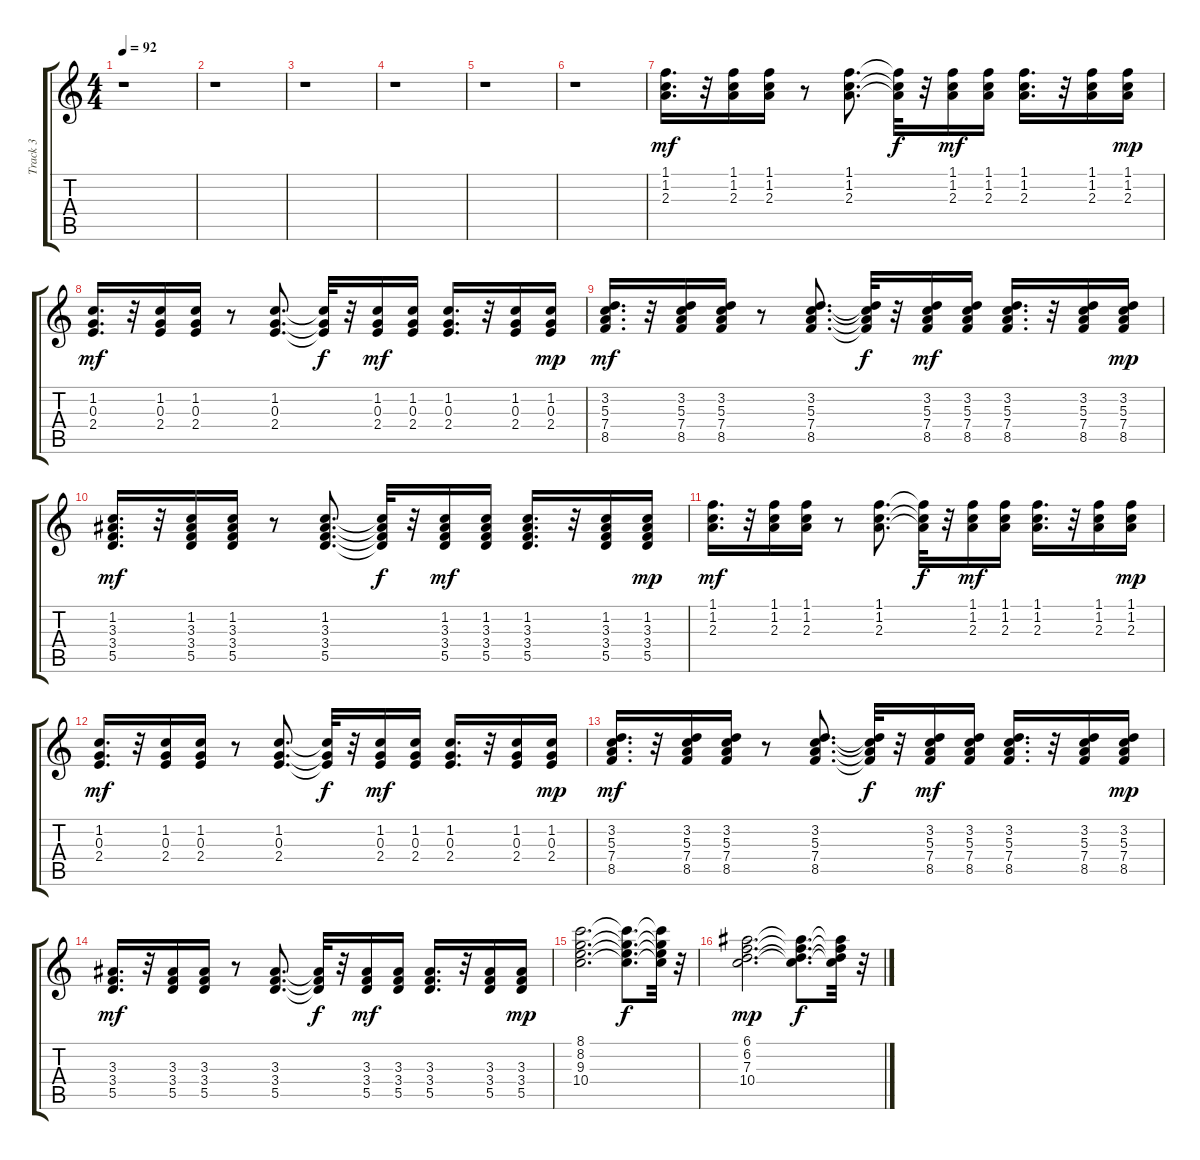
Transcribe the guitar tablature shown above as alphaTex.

\track ("Track 3" "Track 3") {instrument overdrivenguitar}
\staff {score tabs}
\tuning (E4 B3 G3 D3 A2 E2) {hide}
\ts (4 4)
\tempo 92
\clef g2
\ks c
r.1{dy mp} |
r.1 |
r.1 |
r.1 |
r.1 |
r.1 |
(1.1 1.2 2.3).16{d dy mf instrument electricguitarclean} r.32 (1.1 1.2 2.3).16 (1.1 1.2 2.3).16 r.8 (1.1 1.2 2.3).8{d} (1.1{t} 1.2{t} 2.3{t}).32{dy f} r.32 (1.1 1.2 2.3).16{dy mf} (1.1 1.2 2.3).16 (1.1 1.2 2.3).16{d} r.32 (1.1 1.2 2.3).16 (1.1 1.2 2.3).16{dy mp} |
(1.2 0.3 2.4).16{d dy mf} r.32 (1.2 0.3 2.4).16 (1.2 0.3 2.4).16 r.8 (1.2 0.3 2.4).8{d} (1.2{t} 0.3{t} 2.4{t}).32{dy f} r.32 (1.2 0.3 2.4).16{dy mf} (1.2 0.3 2.4).16 (1.2 0.3 2.4).16{d} r.32 (1.2 0.3 2.4).16 (1.2 0.3 2.4).16{dy mp} |
(3.2 5.3 7.4 8.5).16{d dy mf} r.32 (3.2 5.3 7.4 8.5).16 (3.2 5.3 7.4 8.5).16 r.8 (3.2 5.3 7.4 8.5).8{d} (3.2{t} 5.3{t} 7.4{t} 8.5{t}).32{dy f} r.32 (3.2 5.3 7.4 8.5).16{dy mf} (3.2 5.3 7.4 8.5).16 (3.2 5.3 7.4 8.5).16{d} r.32 (3.2 5.3 7.4 8.5).16 (3.2 5.3 7.4 8.5).16{dy mp} |
(1.2 3.3 3.4 5.5).16{d dy mf} r.32 (1.2 3.3 3.4 5.5).16 (1.2 3.3 3.4 5.5).16 r.8 (1.2 3.3 3.4 5.5).8{d} (1.2{t} 3.3{t} 3.4{t} 5.5{t}).32{dy f} r.32 (1.2 3.3 3.4 5.5).16{dy mf} (1.2 3.3 3.4 5.5).16 (1.2 3.3 3.4 5.5).16{d} r.32 (1.2 3.3 3.4 5.5).16 (1.2 3.3 3.4 5.5).16{dy mp} |
(1.1 1.2 2.3).16{d dy mf} r.32 (1.1 1.2 2.3).16 (1.1 1.2 2.3).16 r.8 (1.1 1.2 2.3).8{d} (1.1{t} 1.2{t} 2.3{t}).32{dy f} r.32 (1.1 1.2 2.3).16{dy mf} (1.1 1.2 2.3).16 (1.1 1.2 2.3).16{d} r.32 (1.1 1.2 2.3).16 (1.1 1.2 2.3).16{dy mp} |
(1.2 0.3 2.4).16{d dy mf} r.32 (1.2 0.3 2.4).16 (1.2 0.3 2.4).16 r.8 (1.2 0.3 2.4).8{d} (1.2{t} 0.3{t} 2.4{t}).32{dy f} r.32 (1.2 0.3 2.4).16{dy mf} (1.2 0.3 2.4).16 (1.2 0.3 2.4).16{d} r.32 (1.2 0.3 2.4).16 (1.2 0.3 2.4).16{dy mp} |
(3.2 5.3 7.4 8.5).16{d dy mf} r.32 (3.2 5.3 7.4 8.5).16 (3.2 5.3 7.4 8.5).16 r.8 (3.2 5.3 7.4 8.5).8{d} (3.2{t} 5.3{t} 7.4{t} 8.5{t}).32{dy f} r.32 (3.2 5.3 7.4 8.5).16{dy mf} (3.2 5.3 7.4 8.5).16 (3.2 5.3 7.4 8.5).16{d} r.32 (3.2 5.3 7.4 8.5).16 (3.2 5.3 7.4 8.5).16{dy mp} |
(3.3 3.4 5.5).16{d dy mf} r.32 (3.3 3.4 5.5).16 (3.3 3.4 5.5).16 r.8 (3.3 3.4 5.5).8{d} (3.3{t} 3.4{t} 5.5{t}).32{dy f} r.32 (3.3 3.4 5.5).16{dy mf} (3.3 3.4 5.5).16 (3.3 3.4 5.5).16{d} r.32 (3.3 3.4 5.5).16 (3.3 3.4 5.5).16{dy mp} |
(8.1 8.2 9.3 10.4).2{d instrument synthstrings1} (8.1{t} 8.2{t} 9.3{t} 10.4{t}).8{d dy f} (8.1{t} 8.2{t} 9.3{t} 10.4{t}).32 r.32 |
(6.1 6.2 7.3 10.4).2{d dy mp} (6.1{t} 6.2{t} 7.3{t} 10.4{t}).8{d dy f} (6.1{t} 6.2{t} 7.3{t} 10.4{t}).32 r.32
